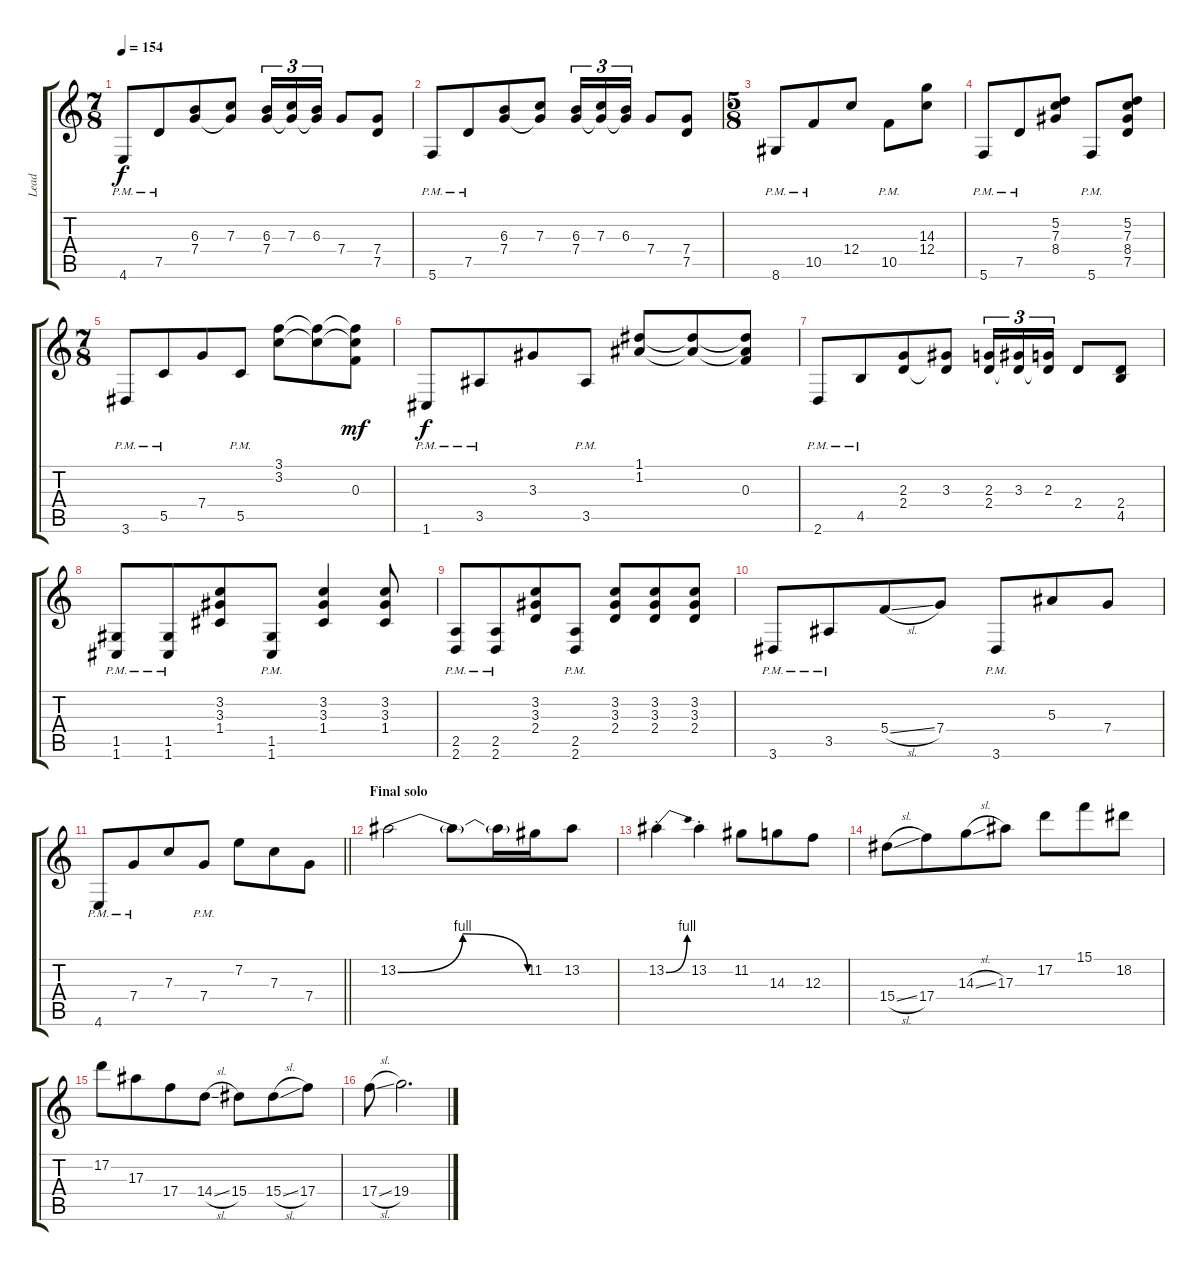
\track ("Lead" "Lead") {instrument distortionguitar}
\staff {score tabs}
\tuning (D4 A3 F3 C3 G2 C2) {hide}
\ts (7 8)
\tempo 154
\clef g2
\ks c
4.6{pm}.8{dy f} 7.5{pm}.8 (6.3 7.4).8 (7.3 7.4{t}).8 (6.3 7.4).16{tu (3 2)} (7.3 7.4{t}).16{tu (3 2)} (6.3 7.4{t}).16{tu (3 2)} 7.4.8 (7.4 7.5).8 |
5.6{pm}.8 7.5{pm}.8 (6.3 7.4).8 (7.3 7.4{t}).8 (6.3 7.4).16{tu (3 2)} (7.3 7.4{t}).16{tu (3 2)} (6.3 7.4{t}).16{tu (3 2)} 7.4.8 (7.4 7.5).8 |
\ts (5 8)
8.6{pm}.8 10.5{pm}.8 12.4.8 10.5{pm}.8 (14.3 12.4).8 |
5.6{pm}.8 7.5{pm}.8 (5.2 7.3 8.4).8 5.6{pm}.8 (5.2 7.3 8.4 7.5).8 |
\ts (7 8)
3.6{pm}.8 5.5{pm}.8 7.4.8 5.5{pm}.8 (3.1 3.2).8 (3.1{t} 3.2{t}).8 (3.1{t} 3.2{t} 0.3).8{dy mf} |
1.6{pm}.8{dy f} 3.5{pm}.8 3.3.8 3.5{pm}.8 (1.1 1.2).8 (1.1{t} 1.2{t}).8 (1.1{t} 1.2{t} 0.3).8 |
2.6{pm}.8 4.5{pm}.8 (2.3 2.4).8 (3.3 2.4{t}).8 (2.3 2.4).16{tu (3 2)} (3.3 2.4{t}).16{tu (3 2)} (2.3 2.4{t}).16{tu (3 2)} 2.4.8 (2.4 4.5).8 |
(1.5{pm} 1.6{pm}).8 (1.5{pm} 1.6{pm}).8 (3.2 3.3 1.4).8 (1.5{pm} 1.6{pm}).8 (3.2 3.3 1.4).4 (3.2 3.3 1.4).8 |
(2.5{pm} 2.6{pm}).8 (2.5{pm} 2.6{pm}).8 (3.2 3.3 2.4).8 (2.5{pm} 2.6{pm}).8 (3.2 3.3 2.4).8 (3.2 3.3 2.4).8 (3.2 3.3 2.4).8 |
3.6{pm}.8 3.5{pm}.8 5.4{sl}.8 7.4.8 3.6{pm}.8 5.3.8 7.4.8 |
\barLineRight lightlight
4.6{pm}.8 7.4{pm}.8 7.3.8 7.4{pm}.8 7.2.8 7.3.8 7.4.8 |
\section ("" "Final solo")
13.2{be (bendrelease 0 0 15 4 45 4 60 0)}.2 13.2{t}.8 13.2{t}.16 11.2.16 13.2.8 |
13.2{be (bend 0 0 60 4) st}.4 13.2{st}.4 11.2.8 14.3.8 12.3.8 |
15.4{sl}.8 17.4.8 14.3{sl}.8 17.3.8 17.2.8 15.1.8 18.2.8 |
17.2.8 17.3.8 17.4.8 14.4{sl}.8 15.4.8 15.4{sl}.8 17.4.8 |
17.4{sl}.8 19.4.2{d}
